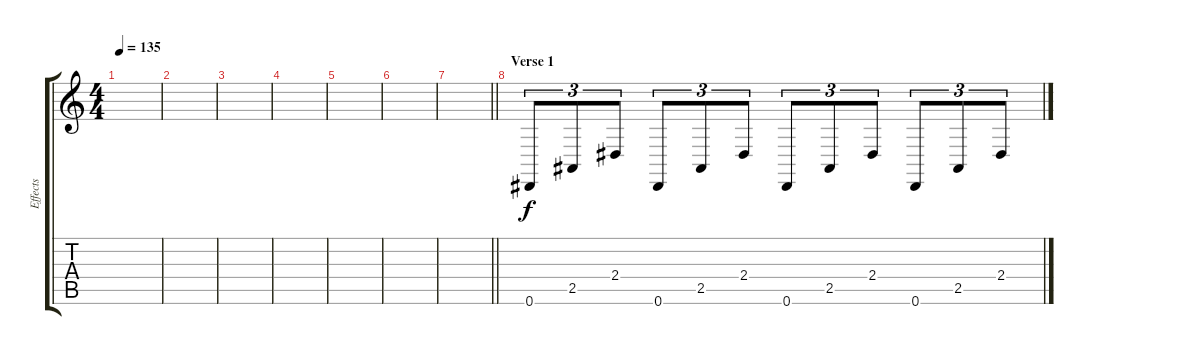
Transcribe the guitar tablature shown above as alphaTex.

\track ("Effects" "Effects") {instrument lead1square}
\staff {score tabs}
\tuning (Eb4 Bb3 Gb3 Db3 Ab2 Eb2) {hide}
\ts (4 4)
\tempo 135
\clef g2
\ks c
|
|
|
|
|
|
\barLineRight lightlight
|
\section ("" "Verse 1")
0.6.8{tu (3 2)} 2.5.8{tu (3 2)} 2.4.8{tu (3 2)} 0.6.8{tu (3 2)} 2.5.8{tu (3 2)} 2.4.8{tu (3 2)} 0.6.8{tu (3 2)} 2.5.8{tu (3 2)} 2.4.8{tu (3 2)} 0.6.8{tu (3 2)} 2.5.8{tu (3 2)} 2.4.8{tu (3 2)}
